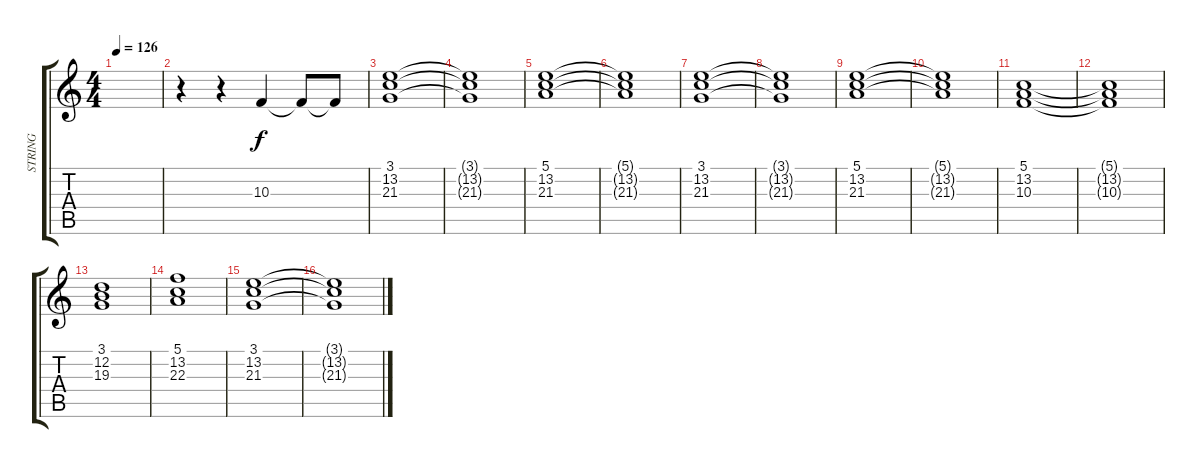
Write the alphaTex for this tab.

\track ("STRING" "STRING") {instrument stringensemble2}
\staff {score tabs}
\tuning (E4 B3 G3 D3 A2 E2) {hide}
\ts (4 4)
\tempo 126
\clef g2
\ks c
|
r.4 r.4 10.3.4{volume 16 instrument reversecymbal} 10.3{t}.8 10.3{t}.8 |
(3.1 13.2 21.3).1{volume 10 instrument stringensemble2} |
(3.1{t} 13.2{t} 21.3{t}).1 |
(5.1 13.2 21.3).1 |
(5.1{t} 13.2{t} 21.3{t}).1 |
(3.1 13.2 21.3).1 |
(3.1{t} 13.2{t} 21.3{t}).1 |
(5.1 13.2 21.3).1 |
(5.1{t} 13.2{t} 21.3{t}).1 |
(5.1 13.2 10.3).1 |
(5.1{t} 13.2{t} 10.3{t}).1 |
(3.1 12.2 19.3).1 |
(5.1 13.2 22.3).1 |
(3.1 13.2 21.3).1 |
(3.1{t} 13.2{t} 21.3{t}).1
